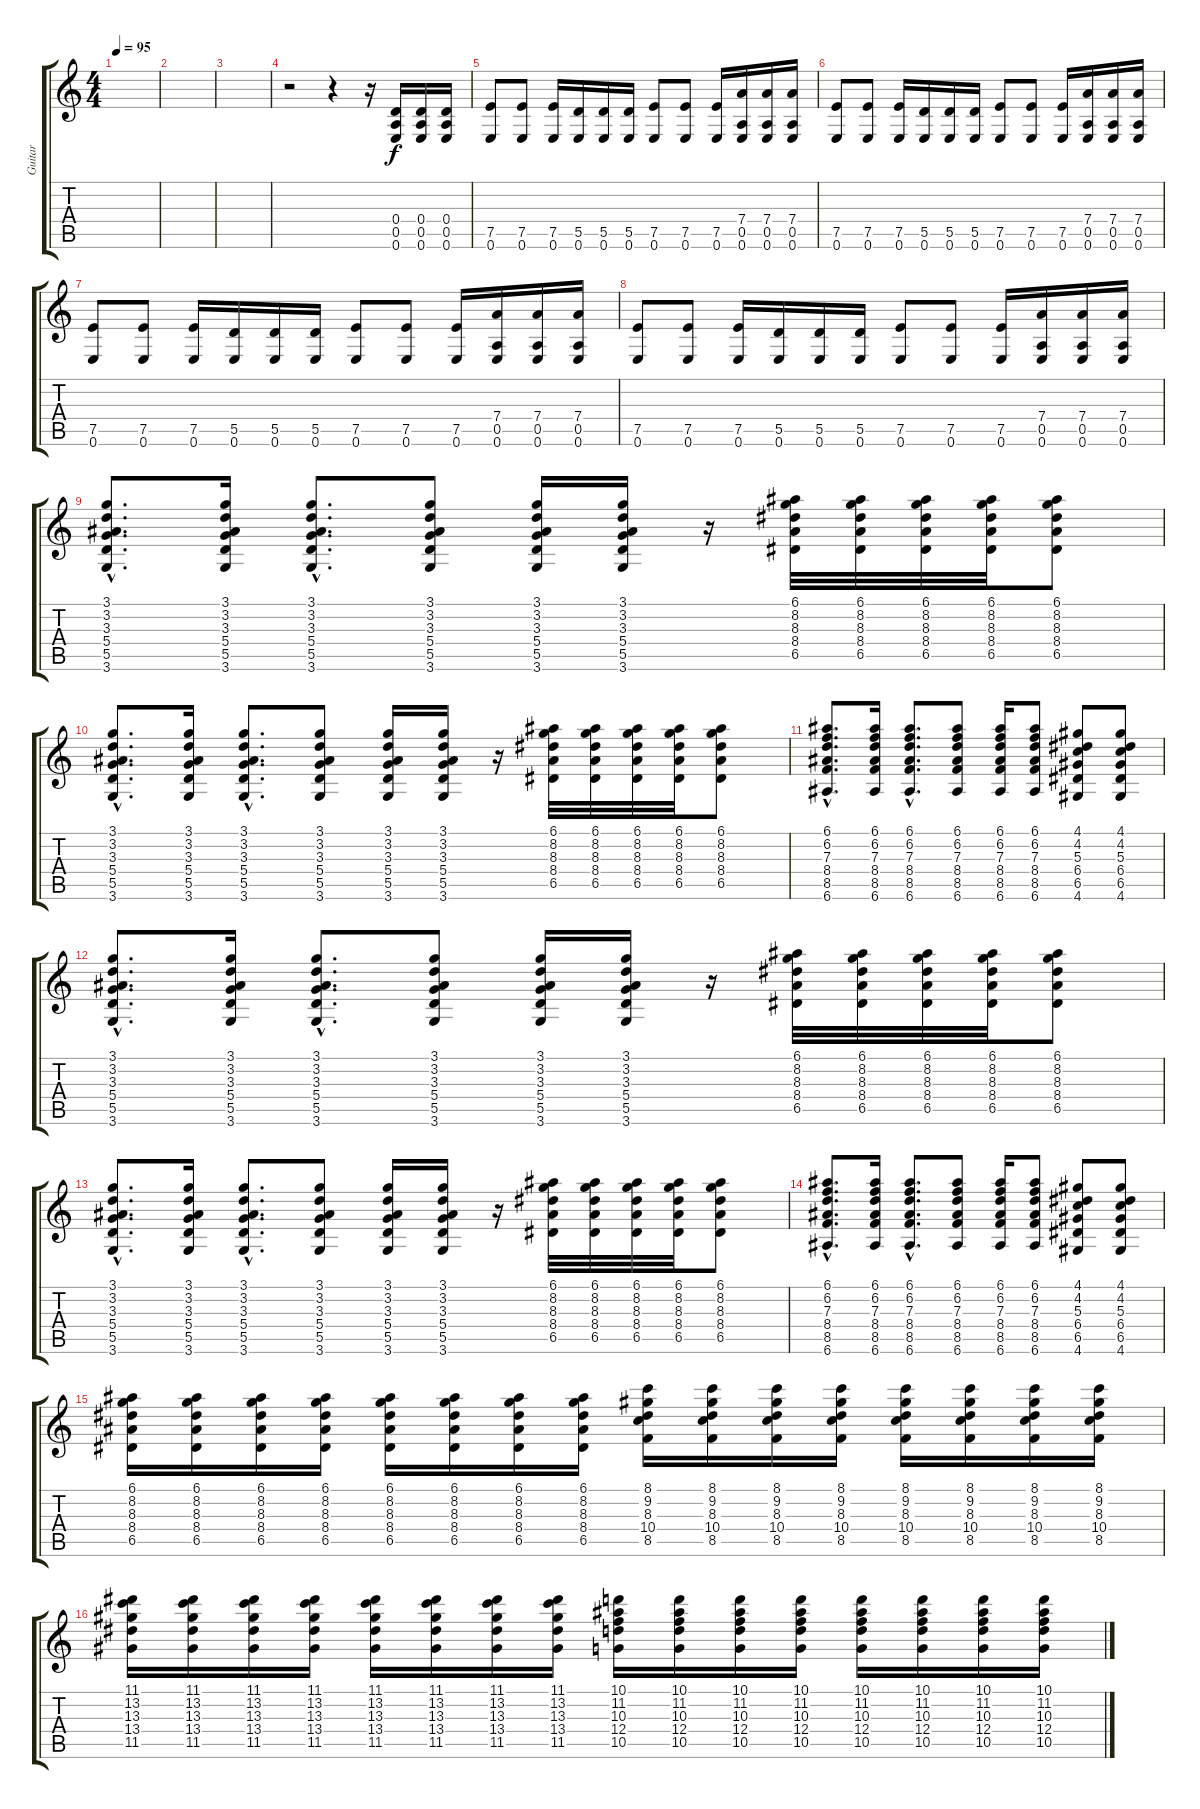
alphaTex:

\track ("Guitar" "Guitar") {instrument distortionguitar}
\staff {score tabs}
\tuning (E4 B3 G3 D3 A2 E2) {hide}
\ts (4 4)
\tempo 95
\clef g2
\ks c
|
|
|
r.2 r.4 r.16 (0.4 0.5 0.6).16 (0.4 0.5 0.6).16 (0.4 0.5 0.6).16 |
(7.5 0.6).8 (7.5 0.6).8 (7.5 0.6).16 (5.5 0.6).16 (5.5 0.6).16 (5.5 0.6).16 (7.5 0.6).8 (7.5 0.6).8 (7.5 0.6).16 (7.4 0.5 0.6).16 (7.4 0.5 0.6).16 (7.4 0.5 0.6).16 |
(7.5 0.6).8 (7.5 0.6).8 (7.5 0.6).16 (5.5 0.6).16 (5.5 0.6).16 (5.5 0.6).16 (7.5 0.6).8 (7.5 0.6).8 (7.5 0.6).16 (7.4 0.5 0.6).16 (7.4 0.5 0.6).16 (7.4 0.5 0.6).16 |
(7.5 0.6).8 (7.5 0.6).8 (7.5 0.6).16 (5.5 0.6).16 (5.5 0.6).16 (5.5 0.6).16 (7.5 0.6).8 (7.5 0.6).8 (7.5 0.6).16 (7.4 0.5 0.6).16 (7.4 0.5 0.6).16 (7.4 0.5 0.6).16 |
(7.5 0.6).8 (7.5 0.6).8 (7.5 0.6).16 (5.5 0.6).16 (5.5 0.6).16 (5.5 0.6).16 (7.5 0.6).8 (7.5 0.6).8 (7.5 0.6).16 (7.4 0.5 0.6).16 (7.4 0.5 0.6).16 (7.4 0.5 0.6).16 |
(3.1{hac} 3.2{hac} 3.3{hac} 5.4{hac} 5.5{hac} 3.6{hac}).8{d volume 9 instrument acousticguitarsteel} (3.1 3.2 3.3 5.4 5.5 3.6).16 (3.1{hac} 3.2{hac} 3.3{hac} 5.4{hac} 5.5{hac} 3.6{hac}).8{d} (3.1 3.2 3.3 5.4 5.5 3.6).8 (3.1 3.2 3.3 5.4 5.5 3.6).16 (3.1 3.2 3.3 5.4 5.5 3.6).16 r.16 (6.1 8.2 8.3 8.4 6.5).32 (6.1 8.2 8.3 8.4 6.5).32 (6.1 8.2 8.3 8.4 6.5).32 (6.1 8.2 8.3 8.4 6.5).32 (6.1 8.2 8.3 8.4 6.5).8 |
(3.1{hac} 3.2{hac} 3.3{hac} 5.4{hac} 5.5{hac} 3.6{hac}).8{d} (3.1 3.2 3.3 5.4 5.5 3.6).16 (3.1{hac} 3.2{hac} 3.3{hac} 5.4{hac} 5.5{hac} 3.6{hac}).8{d} (3.1 3.2 3.3 5.4 5.5 3.6).8 (3.1 3.2 3.3 5.4 5.5 3.6).16 (3.1 3.2 3.3 5.4 5.5 3.6).16 r.16 (6.1 8.2 8.3 8.4 6.5).32 (6.1 8.2 8.3 8.4 6.5).32 (6.1 8.2 8.3 8.4 6.5).32 (6.1 8.2 8.3 8.4 6.5).32 (6.1 8.2 8.3 8.4 6.5).8 |
(6.1{hac} 6.2{hac} 7.3{hac} 8.4{hac} 8.5{hac} 6.6{hac}).8{d} (6.1 6.2 7.3 8.4 8.5 6.6).16 (6.1{hac} 6.2{hac} 7.3{hac} 8.4{hac} 8.5{hac} 6.6{hac}).8{d} (6.1 6.2 7.3 8.4 8.5 6.6).8 (6.1 6.2 7.3 8.4 8.5 6.6).16 (6.1 6.2 7.3 8.4 8.5 6.6).8 (4.1 4.2 5.3 6.4 6.5 4.6).8 (4.1 4.2 5.3 6.4 6.5 4.6).8 |
(3.1{hac} 3.2{hac} 3.3{hac} 5.4{hac} 5.5{hac} 3.6{hac}).8{d} (3.1 3.2 3.3 5.4 5.5 3.6).16 (3.1{hac} 3.2{hac} 3.3{hac} 5.4{hac} 5.5{hac} 3.6{hac}).8{d} (3.1 3.2 3.3 5.4 5.5 3.6).8 (3.1 3.2 3.3 5.4 5.5 3.6).16 (3.1 3.2 3.3 5.4 5.5 3.6).16 r.16 (6.1 8.2 8.3 8.4 6.5).32 (6.1 8.2 8.3 8.4 6.5).32 (6.1 8.2 8.3 8.4 6.5).32 (6.1 8.2 8.3 8.4 6.5).32 (6.1 8.2 8.3 8.4 6.5).8 |
(3.1{hac} 3.2{hac} 3.3{hac} 5.4{hac} 5.5{hac} 3.6{hac}).8{d} (3.1 3.2 3.3 5.4 5.5 3.6).16 (3.1{hac} 3.2{hac} 3.3{hac} 5.4{hac} 5.5{hac} 3.6{hac}).8{d} (3.1 3.2 3.3 5.4 5.5 3.6).8 (3.1 3.2 3.3 5.4 5.5 3.6).16 (3.1 3.2 3.3 5.4 5.5 3.6).16 r.16 (6.1 8.2 8.3 8.4 6.5).32 (6.1 8.2 8.3 8.4 6.5).32 (6.1 8.2 8.3 8.4 6.5).32 (6.1 8.2 8.3 8.4 6.5).32 (6.1 8.2 8.3 8.4 6.5).8 |
(6.1{hac} 6.2{hac} 7.3{hac} 8.4{hac} 8.5{hac} 6.6{hac}).8{d} (6.1 6.2 7.3 8.4 8.5 6.6).16 (6.1{hac} 6.2{hac} 7.3{hac} 8.4{hac} 8.5{hac} 6.6{hac}).8{d} (6.1 6.2 7.3 8.4 8.5 6.6).8 (6.1 6.2 7.3 8.4 8.5 6.6).16 (6.1 6.2 7.3 8.4 8.5 6.6).8 (4.1 4.2 5.3 6.4 6.5 4.6).8 (4.1 4.2 5.3 6.4 6.5 4.6).8 |
(6.1 8.2 8.3 8.4 6.5).16{volume 9 instrument overdrivenguitar} (6.1 8.2 8.3 8.4 6.5).16 (6.1 8.2 8.3 8.4 6.5).16 (6.1 8.2 8.3 8.4 6.5).16 (6.1 8.2 8.3 8.4 6.5).16 (6.1 8.2 8.3 8.4 6.5).16 (6.1 8.2 8.3 8.4 6.5).16 (6.1 8.2 8.3 8.4 6.5).16 (8.1 9.2 8.3 10.4 8.5).16 (8.1 9.2 8.3 10.4 8.5).16 (8.1 9.2 8.3 10.4 8.5).16 (8.1 9.2 8.3 10.4 8.5).16 (8.1 9.2 8.3 10.4 8.5).16 (8.1 9.2 8.3 10.4 8.5).16 (8.1 9.2 8.3 10.4 8.5).16 (8.1 9.2 8.3 10.4 8.5).16 |
(11.1 13.2 13.3 13.4 11.5).16 (11.1 13.2 13.3 13.4 11.5).16 (11.1 13.2 13.3 13.4 11.5).16 (11.1 13.2 13.3 13.4 11.5).16 (11.1 13.2 13.3 13.4 11.5).16 (11.1 13.2 13.3 13.4 11.5).16 (11.1 13.2 13.3 13.4 11.5).16 (11.1 13.2 13.3 13.4 11.5).16 (10.1 11.2 10.3 12.4 10.5).16 (10.1 11.2 10.3 12.4 10.5).16 (10.1 11.2 10.3 12.4 10.5).16 (10.1 11.2 10.3 12.4 10.5).16 (10.1 11.2 10.3 12.4 10.5).16 (10.1 11.2 10.3 12.4 10.5).16 (10.1 11.2 10.3 12.4 10.5).16 (10.1 11.2 10.3 12.4 10.5).16
